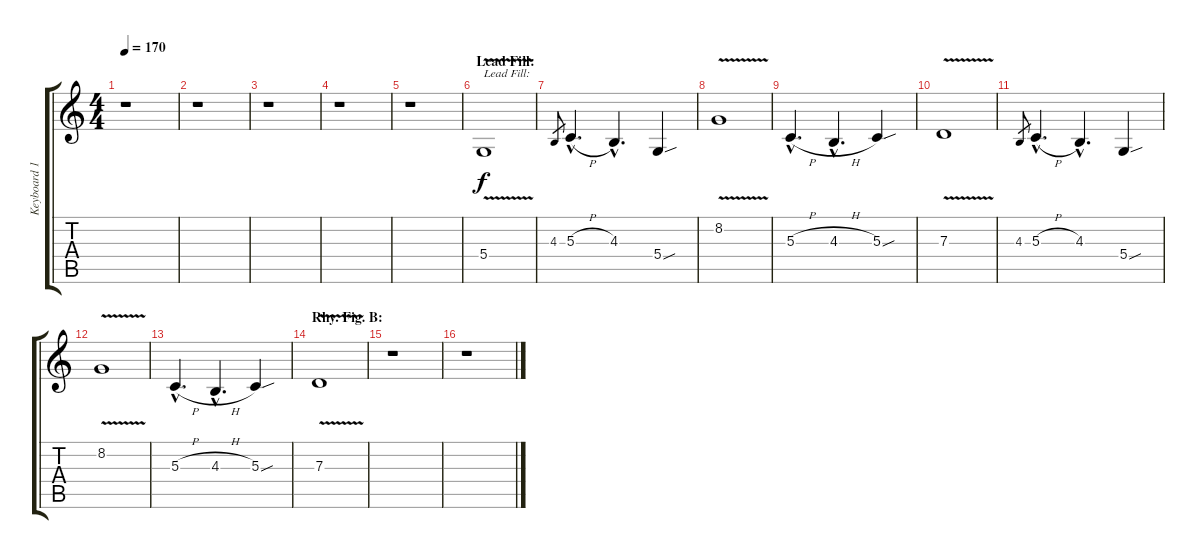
\track ("Keyboard 1" "Keyboard 1") {instrument lead2sawtooth}
\staff {score tabs}
\tuning (E4 B3 G3 D3 A2 E2) {hide}
\ts (4 4)
\tempo 170
\clef g2
\ks c
r.1{dy f} |
r.1 |
r.1 |
r.1 |
r.1 |
\section ("" "Lead Fill:")
5.4{v}.1{txt "Lead Fill:"} |
4.3.8{gr} 5.3{h hac}.4{d} 4.3{hac}.4{d} 5.4{sou}.4 |
8.2{v}.1 |
5.3{h hac}.4{d} 4.3{h hac}.4{d} 5.3{sou}.4 |
7.3{v}.1 |
4.3.8{gr} 5.3{h hac}.4{d} 4.3{hac}.4{d} 5.4{sou}.4 |
8.2{v}.1 |
5.3{h hac}.4{d} 4.3{h hac}.4{d} 5.3{sou}.4 |
\section ("" "Rhy. Fig. B:")
7.3{v}.1 |
r.1 |
r.1
